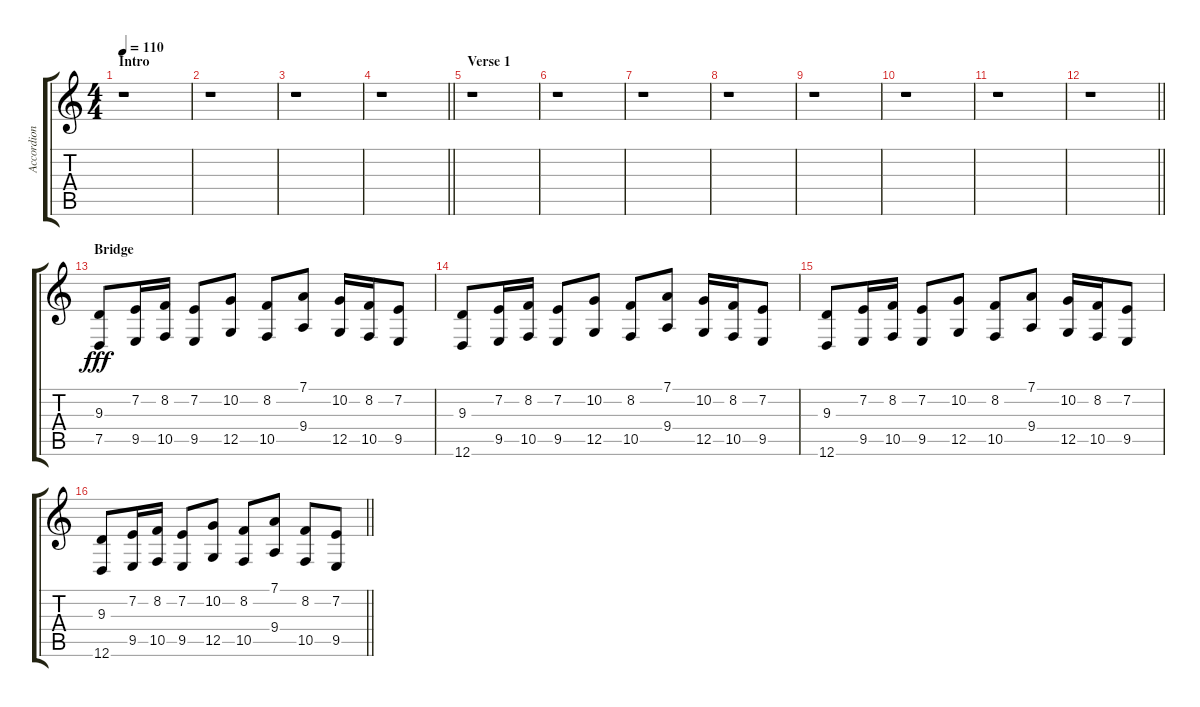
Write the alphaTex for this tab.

\track ("Accordion" "Accordion") {instrument accordion}
\staff {score tabs}
\tuning (D4 A3 F3 C3 G2 D2) {hide}
\ts (4 4)
\section ("" "Intro")
\tempo 110
\clef g2
\ks c
r.1{dy fff instrument accordion} |
r.1 |
r.1 |
\barLineRight lightlight
r.1 |
\section ("" "Verse 1")
r.1 |
r.1 |
r.1 |
r.1 |
r.1 |
r.1 |
r.1 |
\barLineRight lightlight
r.1 |
\section ("" "Bridge")
(9.3 7.5).8 (7.2 9.5).16 (8.2 10.5).16 (7.2 9.5).8 (10.2 12.5).8 (8.2 10.5).8 (7.1 9.4).8 (10.2 12.5).16 (8.2 10.5).16 (7.2 9.5).8 |
(9.3 12.6).8 (7.2 9.5).16 (8.2 10.5).16 (7.2 9.5).8 (10.2 12.5).8 (8.2 10.5).8 (7.1 9.4).8 (10.2 12.5).16 (8.2 10.5).16 (7.2 9.5).8 |
(9.3 12.6).8 (7.2 9.5).16 (8.2 10.5).16 (7.2 9.5).8 (10.2 12.5).8 (8.2 10.5).8 (7.1 9.4).8 (10.2 12.5).16 (8.2 10.5).16 (7.2 9.5).8 |
\barLineRight lightlight
(9.3 12.6).8 (7.2 9.5).16 (8.2 10.5).16 (7.2 9.5).8 (10.2 12.5).8 (8.2 10.5).8 (7.1 9.4).8 (8.2 10.5).8 (7.2 9.5).8
